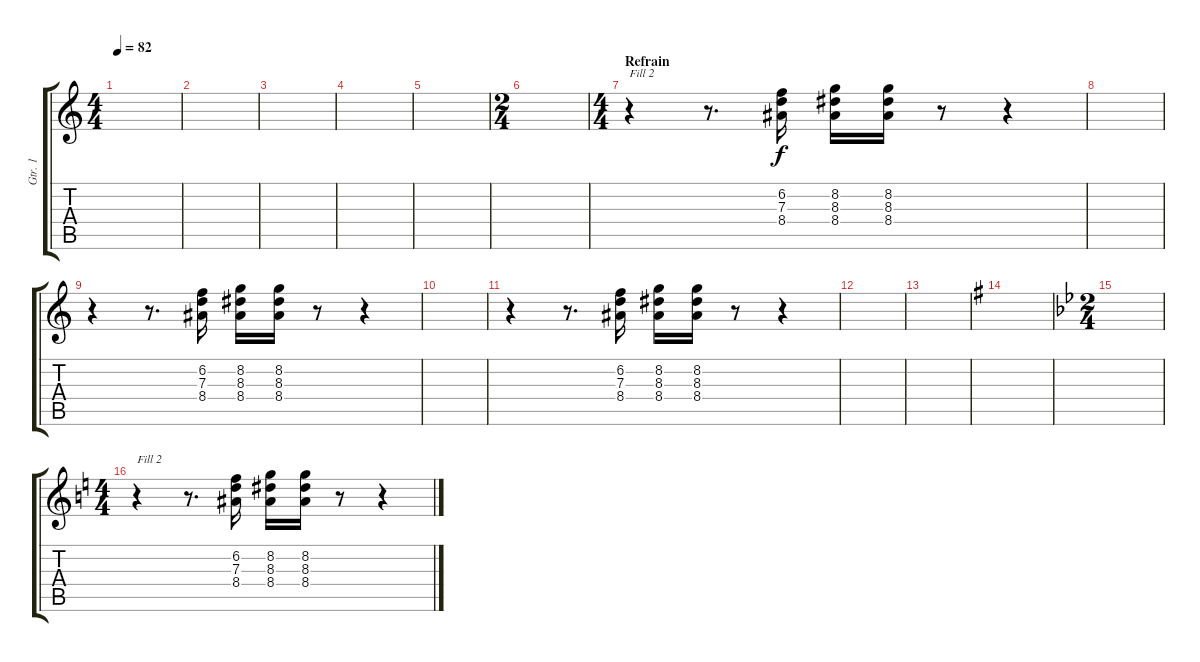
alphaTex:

\track ("Gtr. 1" "Gtr. 1") {instrument overdrivenguitar}
\staff {score tabs}
\tuning (E4 B3 G3 D3 A2 E2) {hide}
\ts (4 4)
\tempo 82
\clef g2
\ks c
|
|
|
|
|
\ts (2 4)
|
\ts (4 4)
\section ("" "Refrain")
r.4{txt "Fill 2"} r.8{d} (6.2 7.3 8.4).16 (8.2 8.3 8.4).16 (8.2 8.3 8.4).16 r.8 r.4 |
|
r.4 r.8{d} (6.2 7.3 8.4).16 (8.2 8.3 8.4).16 (8.2 8.3 8.4).16 r.8 r.4 |
|
r.4 r.8{d} (6.2 7.3 8.4).16 (8.2 8.3 8.4).16 (8.2 8.3 8.4).16 r.8 r.4 |
|
|
\ks g
|
\ts (2 4)
\ks bb
|
\ts (4 4)
\ks c
r.4{txt "Fill 2"} r.8{d} (6.2 7.3 8.4).16 (8.2 8.3 8.4).16 (8.2 8.3 8.4).16 r.8 r.4
